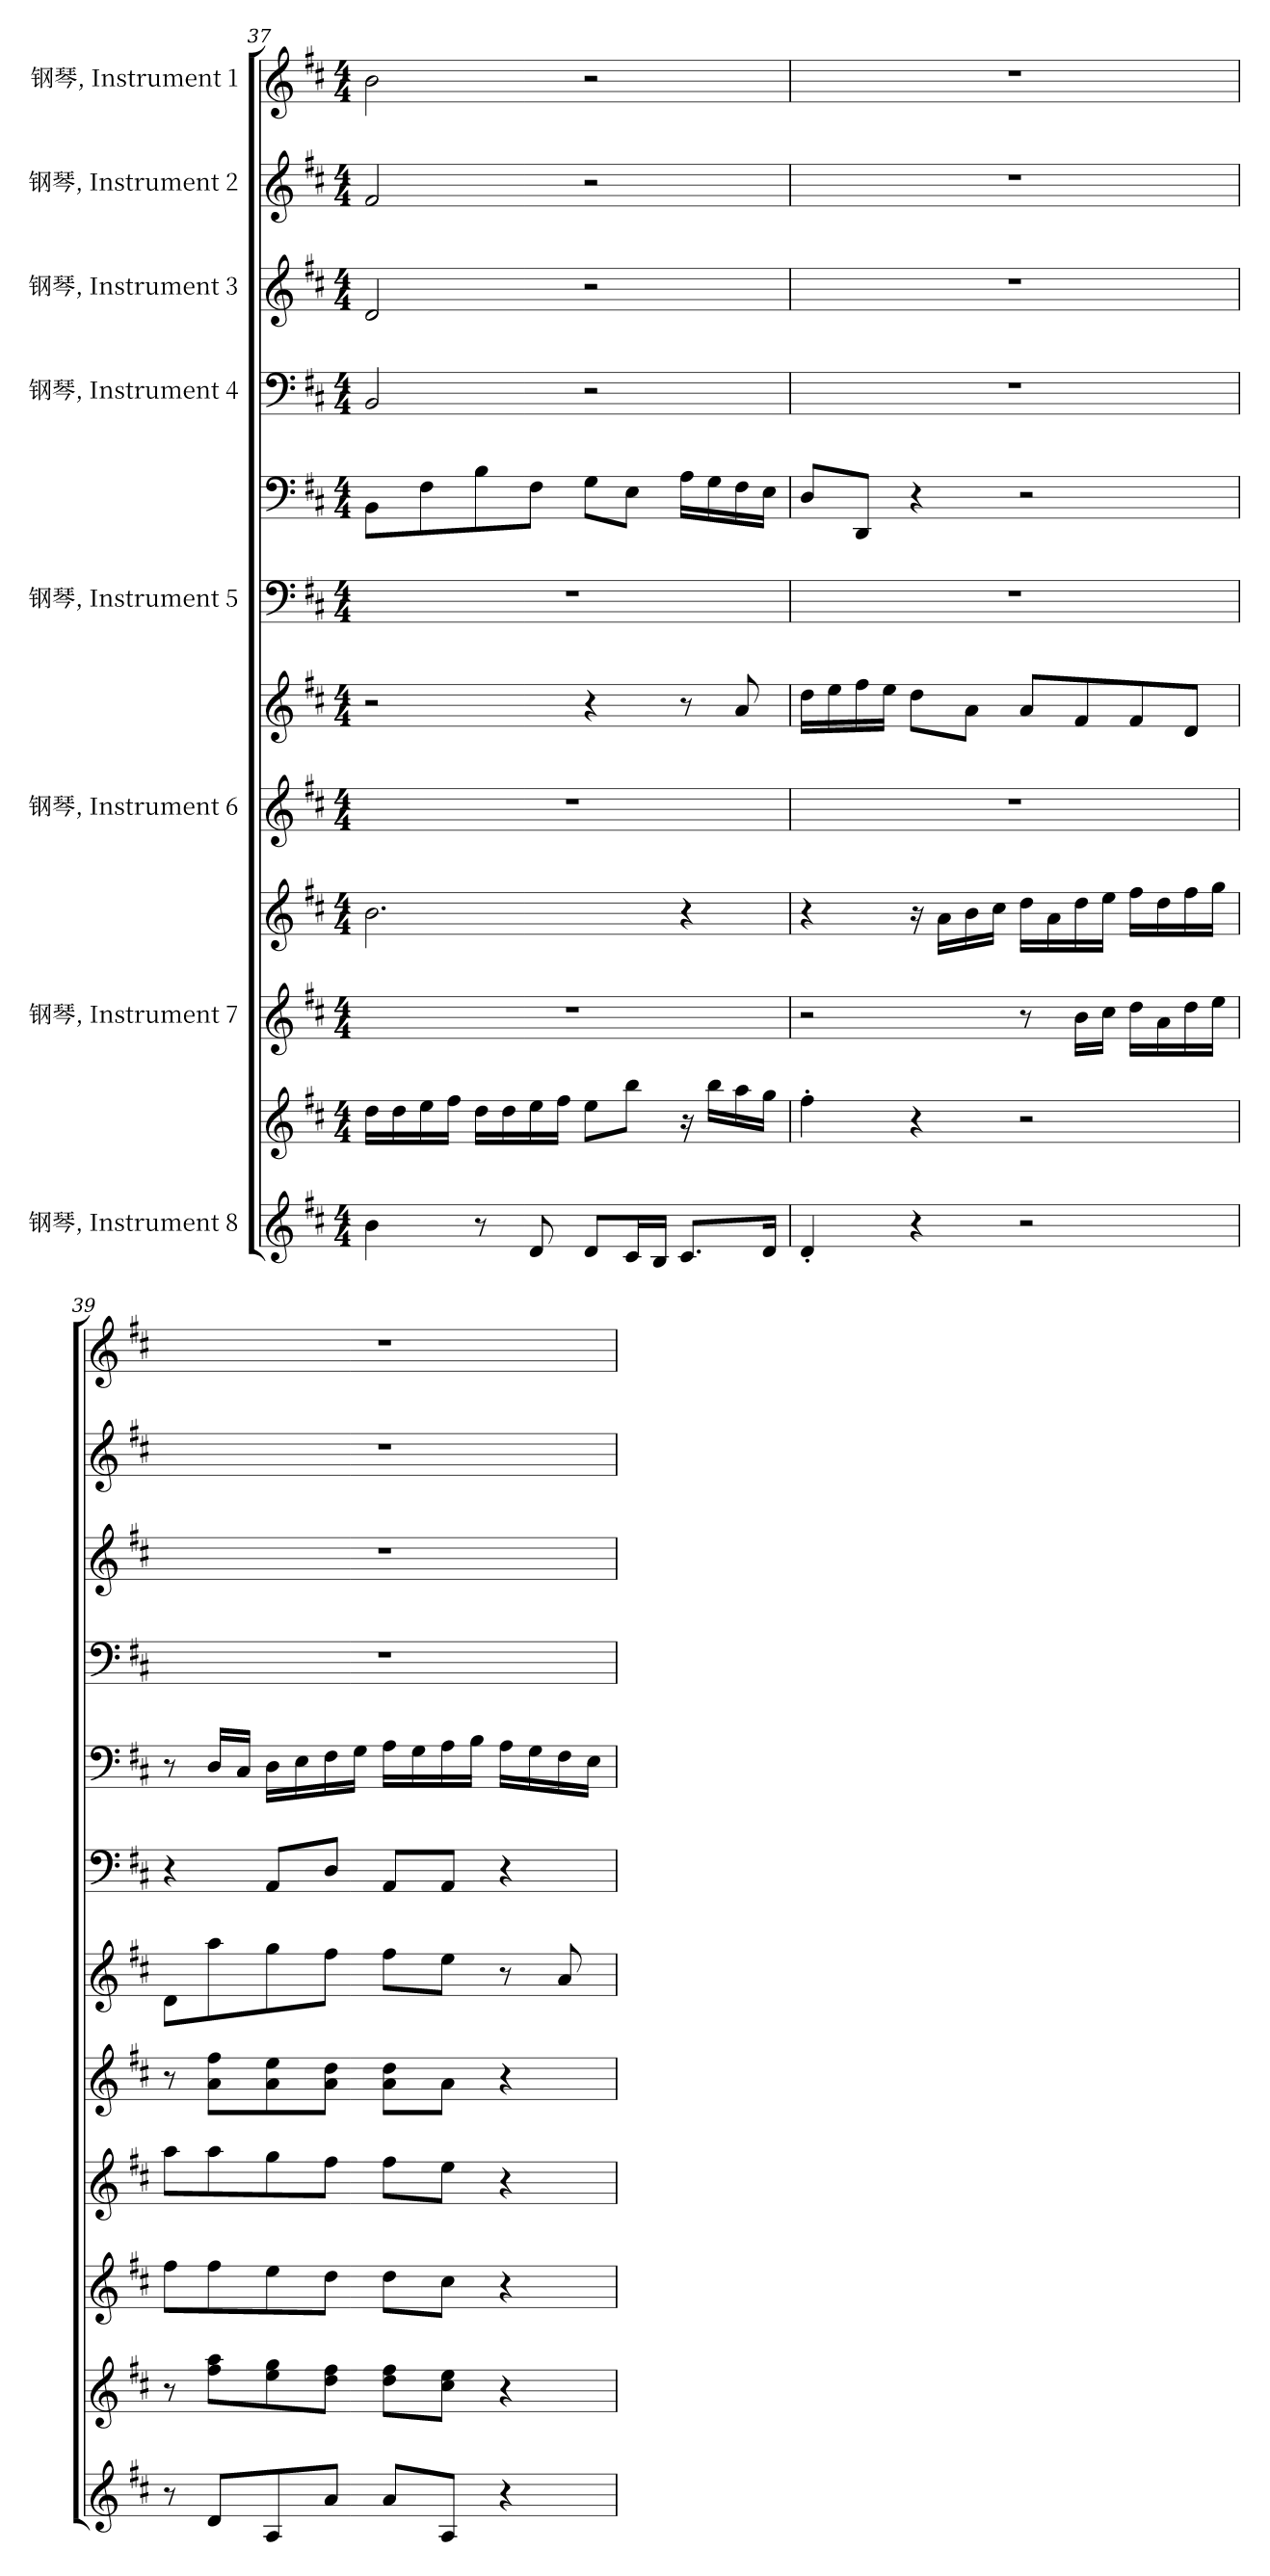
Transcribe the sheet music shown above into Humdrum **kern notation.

**kern	**kern	**kern	**kern	**kern	**kern	**kern	**kern	**kern	**kern	**kern	**kern
*part8	*part8	*part7	*part7	*part6	*part6	*part5	*part5	*part4	*part3	*part2	*part1
*staff12	*staff11	*staff10	*staff9	*staff8	*staff7	*staff6	*staff5	*staff4	*staff3	*staff2	*staff1
*I"钢琴, Instrument 8	*	*I"钢琴, Instrument 7	*	*I"钢琴, Instrument 6	*	*I"钢琴, Instrument 5	*	*I"钢琴, Instrument 4	*I"钢琴, Instrument 3	*I"钢琴, Instrument 2	*I"钢琴, Instrument 1
!!LO:PB:g=z
*clefG2	*clefG2	*clefG2	*clefG2	*clefG2	*clefG2	*clefF4	*clefF4	*clefF4	*clefG2	*clefG2	*clefG2
*k[f#c#]	*k[f#c#]	*k[f#c#]	*k[f#c#]	*k[f#c#]	*k[f#c#]	*k[f#c#]	*k[f#c#]	*k[f#c#]	*k[f#c#]	*k[f#c#]	*k[f#c#]
*M4/4	*M4/4	*M4/4	*M4/4	*M4/4	*M4/4	*M4/4	*M4/4	*M4/4	*M4/4	*M4/4	*M4/4
=37	=37	=37	=37	=37	=37	=37	=37	=37	=37	=37	=37
4b\	16dd\LL	1r	2.b\	1r	2r	1r	8BB\L	2BB/	2d/	2f#/	2b\
.	16dd\	.	.	.	.	.	.	.	.	.	.
.	16ee\	.	.	.	.	.	8F#\	.	.	.	.
.	16ff#\JJ	.	.	.	.	.	.	.	.	.	.
8r	16dd\LL	.	.	.	.	.	8B\	.	.	.	.
.	16dd\	.	.	.	.	.	.	.	.	.	.
8d/	16ee\	.	.	.	.	.	8F#\J	.	.	.	.
.	16ff#\JJ	.	.	.	.	.	.	.	.	.	.
8d/L	8ee\L	.	.	.	4r	.	8G\L	2r	2r	2r	2r
16c#/L	8bb\J	.	.	.	.	.	8E\J	.	.	.	.
16B/JJ	.	.	.	.	.	.	.	.	.	.	.
8.c#/L	16r	.	4r	.	8r	.	16A\LL	.	.	.	.
.	16bb\LL	.	.	.	.	.	16G\	.	.	.	.
.	16aa\	.	.	.	8a/	.	16F#\	.	.	.	.
16d/Jk	16gg\JJ	.	.	.	.	.	16E\JJ	.	.	.	.
=38	=38	=38	=38	=38	=38	=38	=38	=38	=38	=38	=38
4d'/	4ff#'\	2r	4r	1r	16dd\LL	1r	8D/L	1r	1r	1r	1r
.	.	.	.	.	16ee\	.	.	.	.	.	.
.	.	.	.	.	16ff#\	.	8DD/J	.	.	.	.
.	.	.	.	.	16ee\JJ	.	.	.	.	.	.
4r	4r	.	16r	.	8dd\L	.	4r	.	.	.	.
.	.	.	16a\LL	.	.	.	.	.	.	.	.
.	.	.	16b\	.	8a\J	.	.	.	.	.	.
.	.	.	16cc#\JJ	.	.	.	.	.	.	.	.
2r	2r	8r	16dd\LL	.	8a/L	.	2r	.	.	.	.
.	.	.	16a\	.	.	.	.	.	.	.	.
.	.	16b\LL	16dd\	.	8f#/	.	.	.	.	.	.
.	.	16cc#\JJ	16ee\JJ	.	.	.	.	.	.	.	.
.	.	16dd\LL	16ff#\LL	.	8f#/	.	.	.	.	.	.
.	.	16a\	16dd\	.	.	.	.	.	.	.	.
.	.	16dd\	16ff#\	.	8d/J	.	.	.	.	.	.
.	.	16ee\JJ	16gg\JJ	.	.	.	.	.	.	.	.
!!LO:PB:g=z
=39	=39	=39	=39	=39	=39	=39	=39	=39	=39	=39	=39
8r	8r	8ff#\L	8aa\L	8r	8d\L	4r	8r	1r	1r	1r	1r
8d/L	8ff#\ 8aa\L	8ff#\	8aa\	8a\ 8ff#\L	8aa\	.	16D/LL	.	.	.	.
.	.	.	.	.	.	.	16C#/JJ	.	.	.	.
8A/	8ee\ 8gg\	8ee\	8gg\	8a\ 8ee\	8gg\	8AA/L	16D\LL	.	.	.	.
.	.	.	.	.	.	.	16E\	.	.	.	.
8a/J	8dd\ 8ff#\J	8dd\J	8ff#\J	8a\ 8dd\J	8ff#\J	8D/J	16F#\	.	.	.	.
.	.	.	.	.	.	.	16G\JJ	.	.	.	.
8a/L	8dd\ 8ff#\L	8dd\L	8ff#\L	8a\ 8dd\L	8ff#\L	8AA/L	16A\LL	.	.	.	.
.	.	.	.	.	.	.	16G\	.	.	.	.
8A/J	8cc#\ 8ee\J	8cc#\J	8ee\J	8a\J	8ee\J	8AA/J	16A\	.	.	.	.
.	.	.	.	.	.	.	16B\JJ	.	.	.	.
4r	4r	4r	4r	4r	8r	4r	16A\LL	.	.	.	.
.	.	.	.	.	.	.	16G\	.	.	.	.
.	.	.	.	.	8a/	.	16F#\	.	.	.	.
.	.	.	.	.	.	.	16E\JJ	.	.	.	.
=	=	=	=	=	=	=	=	=	=	=	=
*-	*-	*-	*-	*-	*-	*-	*-	*-	*-	*-	*-
